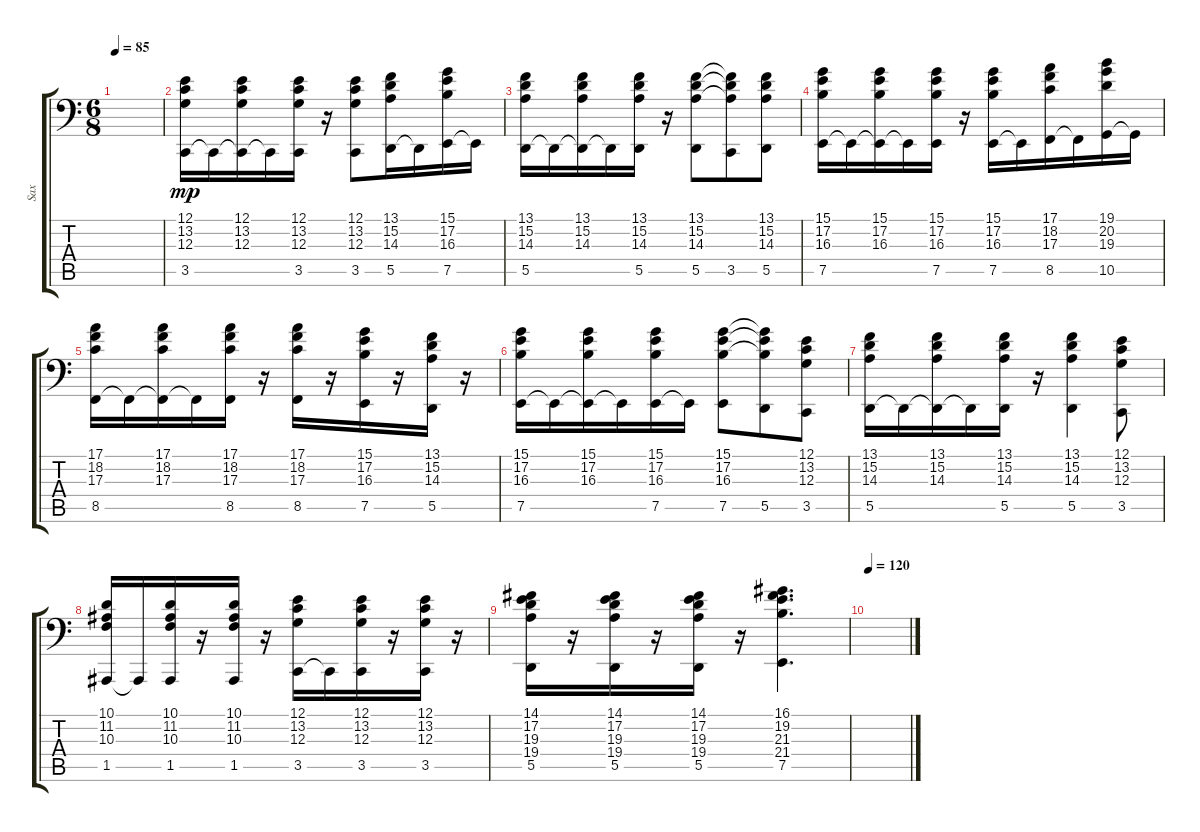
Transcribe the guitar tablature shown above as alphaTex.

\track ("Sax" "Sax") {instrument altosax}
\staff {score tabs}
\tuning (E3 B2 G2 D2 A1 E1) {hide}
\ts (6 8)
\tempo 85
\clef f4
\ks c
|
(12.1 13.2 12.3 3.5).16{dy mp} 3.5{t}.16 (12.1 13.2 12.3 3.5{t}).16 3.5{t}.16 (12.1 13.2 12.3 3.5).16 r.16 (12.1 13.2 12.3 3.5).8 (13.1 15.2 14.3 5.5).16 5.5{t}.16 (15.1 17.2 16.3 7.5).16 7.5{t}.16 |
(13.1 15.2 14.3 5.5).16 5.5{t}.16 (13.1 15.2 14.3 5.5{t}).16 5.5{t}.16 (13.1 15.2 14.3 5.5).16 r.16 (13.1 15.2 14.3 5.5).8 (13.1{t} 15.2{t} 14.3{t} 3.5).8 (13.1 15.2 14.3 5.5).8 |
(15.1 17.2 16.3 7.5).16 7.5{t}.16 (15.1 17.2 16.3 7.5{t}).16 7.5{t}.16 (15.1 17.2 16.3 7.5).16 r.16 (15.1 17.2 16.3 7.5).16 7.5{t}.16 (17.1 18.2 17.3 8.5).16 8.5{t}.16 (19.1 20.2 19.3 10.5).16 10.5{t}.16 |
(17.1 18.2 17.3 8.5).16 8.5{t}.16 (17.1 18.2 17.3 8.5{t}).16 8.5{t}.16 (17.1 18.2 17.3 8.5).16 r.16 (17.1 18.2 17.3 8.5).16 r.16 (15.1 17.2 16.3 7.5).16 r.16 (13.1 15.2 14.3 5.5).16 r.16 |
(15.1 17.2 16.3 7.5).16 7.5{t}.16 (15.1 17.2 16.3 7.5{t}).16 7.5{t}.16 (15.1 17.2 16.3 7.5).16 7.5{t}.16 (15.1 17.2 16.3 7.5).8 (15.1{t} 17.2{t} 16.3{t} 5.5).8 (12.1 13.2 12.3 3.5).8 |
(13.1 15.2 14.3 5.5).16 5.5{t}.16 (13.1 15.2 14.3 5.5{t}).16 5.5{t}.16 (13.1 15.2 14.3 5.5).16 r.16 (13.1 15.2 14.3 5.5).4 (12.1 13.2 12.3 3.5).8 |
(10.1 11.2 10.3 1.5).16 1.5{t}.16 (10.1 11.2 10.3 1.5).16 r.16 (10.1 11.2 10.3 1.5).16 r.16 (12.1 13.2 12.3 3.5).16 3.5{t}.16 (12.1 13.2 12.3 3.5).16 r.16 (12.1 13.2 12.3 3.5).16 r.16 |
(14.1 17.2 19.3 19.4 5.5).16 r.16 (14.1 17.2 19.3 19.4 5.5).16 r.16 (14.1 17.2 19.3 19.4 5.5).16 r.16 (16.1 19.2 21.3 21.4 7.5).4{d} |
\tempo 120
